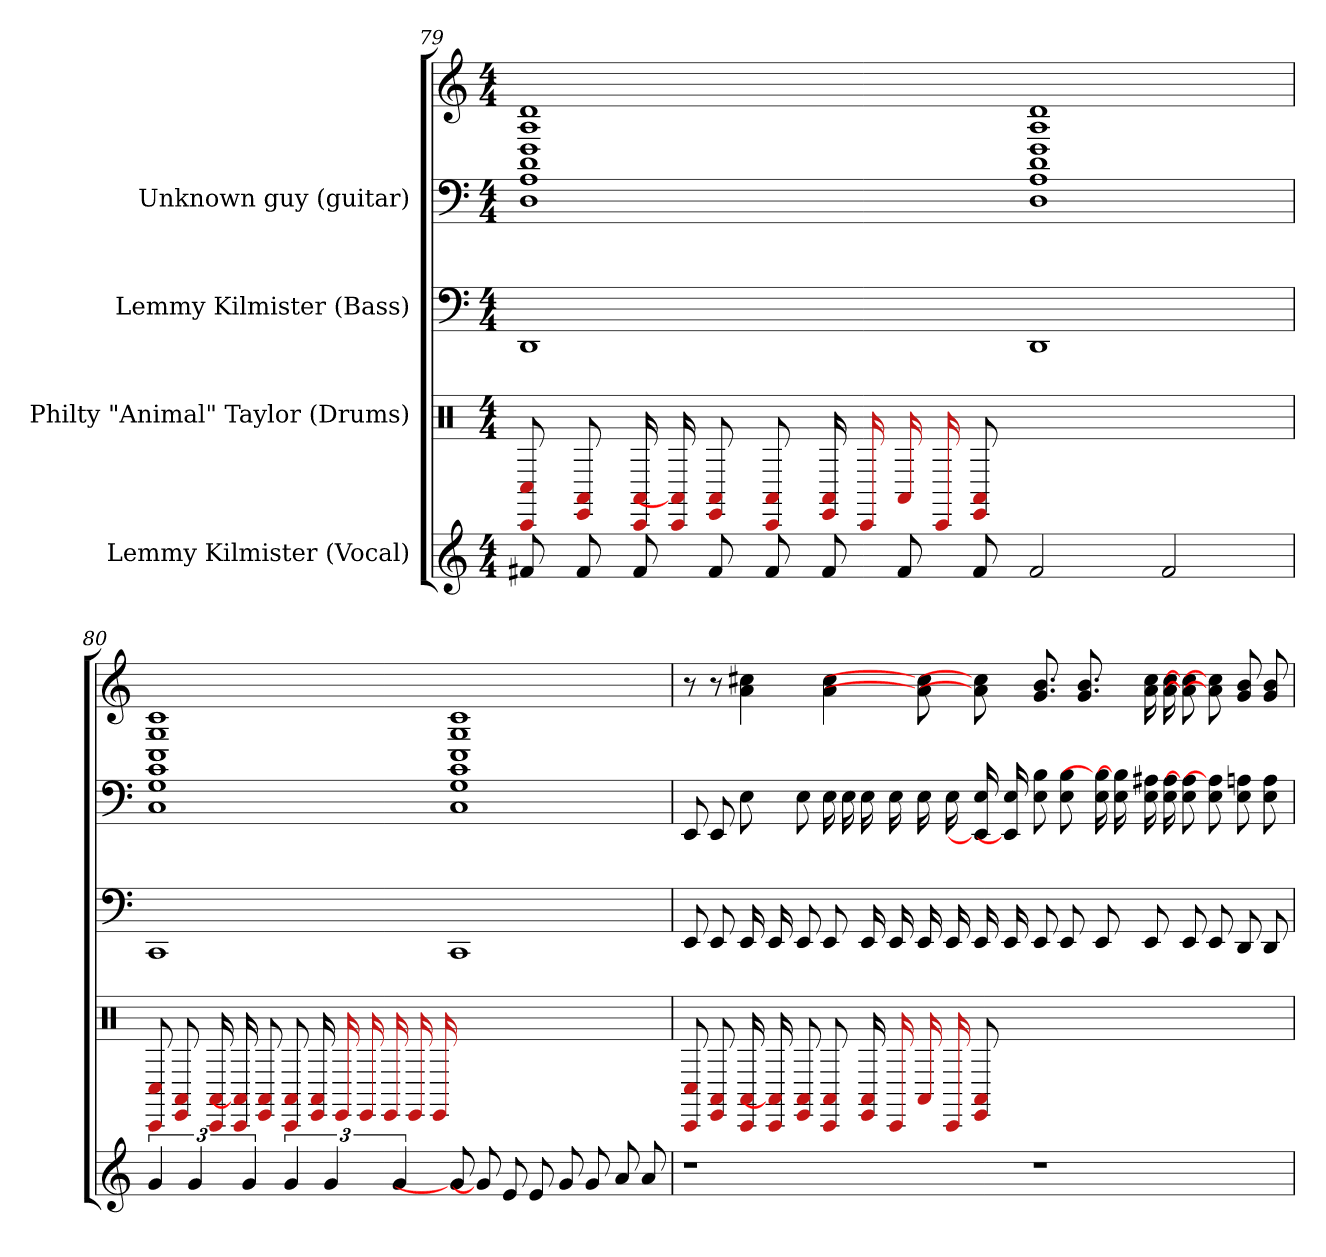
**kern	**kern	**kern	**kern	**kern
*part5	*part4	*part3	*part2	*part1
*staff5	*staff4	*staff3	*staff2	*staff1
*I"Lemmy Kilmister (Vocal)	*I"Philty "Animal" Taylor (Drums)	*I"Lemmy Kilmister (Bass)	*I"Unknown guy (guitar)	*I""Fast" Eddie Clarke (Guitar)
*	*clefX	*	*	*
*k[]	*k[]	*k[]	*k[]	*k[]
*M4/4	*M4/4	*M4/4	*M4/4	*M4/4
=79	=79	=79	=79	=79
8f#	8C# 8CC	1DD	1d 1A 1D	1d 1A 1D
8f#	8AA# 8EE	.	.	.
8f#	16AA# 16CC	.	.	.
.	16AA#] 16CC	.	.	.
8f#	8AA# 8EE	.	.	.
8f#	8AA# 8CC	.	.	.
8f#	16AA# 16EE	.	.	.
.	16CC	.	.	.
8f#	16AA#	.	.	.
.	16CC	.	.	.
8f#	8AA# 8EE	.	.	.
2f#	1ryy	1DD	1d 1A 1D	1d 1A 1D
2f#	.	.	.	.
=80	=80	=80	=80	=80
6g	8C# 8CC	1CC	1c 1G 1C	1c 1G 1C
.	8AA# 8EE	.	.	.
6g	.	.	.	.
.	16AA# 16CC	.	.	.
.	16AA#] 16CC	.	.	.
6g	.	.	.	.
.	8AA# 8EE	.	.	.
6g	8AA# 8CC	.	.	.
.	16AA# 16EE	.	.	.
6g	.	.	.	.
.	16EE	.	.	.
.	16EE	.	.	.
.	16EE	.	.	.
6g	.	.	.	.
.	16EE	.	.	.
.	16EE	.	.	.
8g]	1ryy	1CC	1c 1G 1C	1c 1G 1C
8g]	.	.	.	.
8e	.	.	.	.
8e	.	.	.	.
8g	.	.	.	.
8g	.	.	.	.
8a	.	.	.	.
8a	.	.	.	.
=81	=81	=81	=81	=81
1r	8C# 8CC	8EE	8EE	8r
.	8AA# 8EE	8EE	8EE	8r
.	16AA# 16CC	16EE	8E	4cc# 4a
.	16AA#] 16CC	16EE	.	.
.	8AA# 8EE	8EE	8E	.
.	8AA# 8CC	8EE	16E	4cc# 4a
.	.	.	16E	.
.	16AA# 16EE	16EE	16E	.
.	16CC	16EE	16E	.
.	16AA#	16EE	16E	8cc#] 8a]
.	16CC	16EE	16E	.
.	8AA# 8EE	16EE	16E 16EE]	8cc#] 8a]
.	.	16EE	16E 16EE]	.
1r	1ryy	8EE	8B 8E	8.b 8.g
.	.	8EE	8B 8E	.
.	.	.	.	8.b 8.g
.	.	8EE	16B] 16E	.
.	.	.	16B] 16E	.
.	.	8EE	16A# 16E	16cc# 16a
.	.	.	16A# 16E	16cc# 16a
.	.	8EE	8A#] 8E	8cc#] 8a]
.	.	8EE	8A#] 8E	8cc#] 8a]
.	.	8DD	8A 8E	8b 8g
.	.	8DD	8A 8E	8b 8g
=	=	=	=	=
*-	*-	*-	*-	*-
